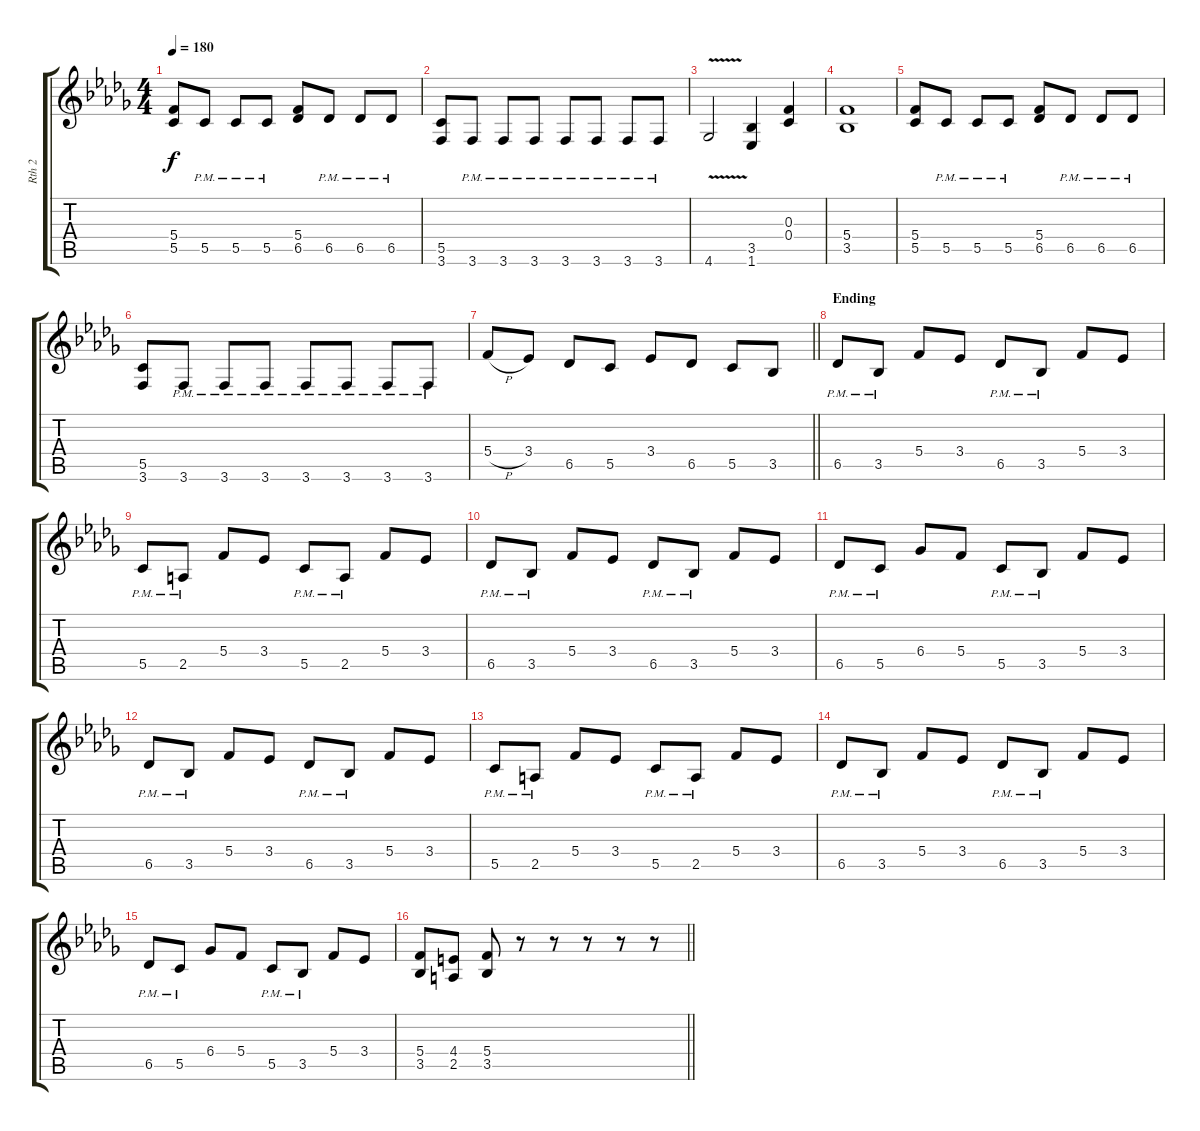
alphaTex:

\track ("Rth 2" "Rth 2") {instrument overdrivenguitar}
\staff {score tabs}
\tuning (D4 A3 F3 C3 G2 D2) {hide}
\ts (4 4)
\tempo 180
\clef g2
\ks bbminor
(5.4 5.5).8{dy f} 5.5{pm}.8 5.5{pm}.8 5.5{pm}.8 (5.4 6.5).8 6.5{pm}.8 6.5{pm}.8 6.5{pm}.8 |
(5.5 3.6).8 3.6{pm}.8 3.6{pm}.8 3.6{pm}.8 3.6{pm}.8 3.6{pm}.8 3.6{pm}.8 3.6{pm}.8 |
4.6{v}.2 (3.5 1.6).4 (0.3 0.4).4 |
(5.4 3.5).1 |
(5.4 5.5).8 5.5{pm}.8 5.5{pm}.8 5.5{pm}.8 (5.4 6.5).8 6.5{pm}.8 6.5{pm}.8 6.5{pm}.8 |
(5.5 3.6).8 3.6{pm}.8 3.6{pm}.8 3.6{pm}.8 3.6{pm}.8 3.6{pm}.8 3.6{pm}.8 3.6{pm}.8 |
\barLineRight lightlight
5.4{h}.8 3.4.8 6.5.8 5.5.8 3.4.8 6.5.8 5.5.8 3.5.8 |
\section ("" "Ending")
6.5{pm}.8 3.5{pm}.8 5.4.8 3.4.8 6.5{pm}.8 3.5{pm}.8 5.4.8 3.4.8 |
5.5{pm}.8 2.5{pm}.8 5.4.8 3.4.8 5.5{pm}.8 2.5{pm}.8 5.4.8 3.4.8 |
6.5{pm}.8 3.5{pm}.8 5.4.8 3.4.8 6.5{pm}.8 3.5{pm}.8 5.4.8 3.4.8 |
6.5{pm}.8 5.5{pm}.8 6.4.8 5.4.8 5.5{pm}.8 3.5{pm}.8 5.4.8 3.4.8 |
6.5{pm}.8 3.5{pm}.8 5.4.8 3.4.8 6.5{pm}.8 3.5{pm}.8 5.4.8 3.4.8 |
5.5{pm}.8 2.5{pm}.8 5.4.8 3.4.8 5.5{pm}.8 2.5{pm}.8 5.4.8 3.4.8 |
6.5{pm}.8 3.5{pm}.8 5.4.8 3.4.8 6.5{pm}.8 3.5{pm}.8 5.4.8 3.4.8 |
6.5{pm}.8 5.5{pm}.8 6.4.8 5.4.8 5.5{pm}.8 3.5{pm}.8 5.4.8 3.4.8 |
\barLineRight lightlight
(5.4 3.5).8 (4.4 2.5).8 (5.4 3.5).8 r.8 r.8 r.8 r.8 r.8
